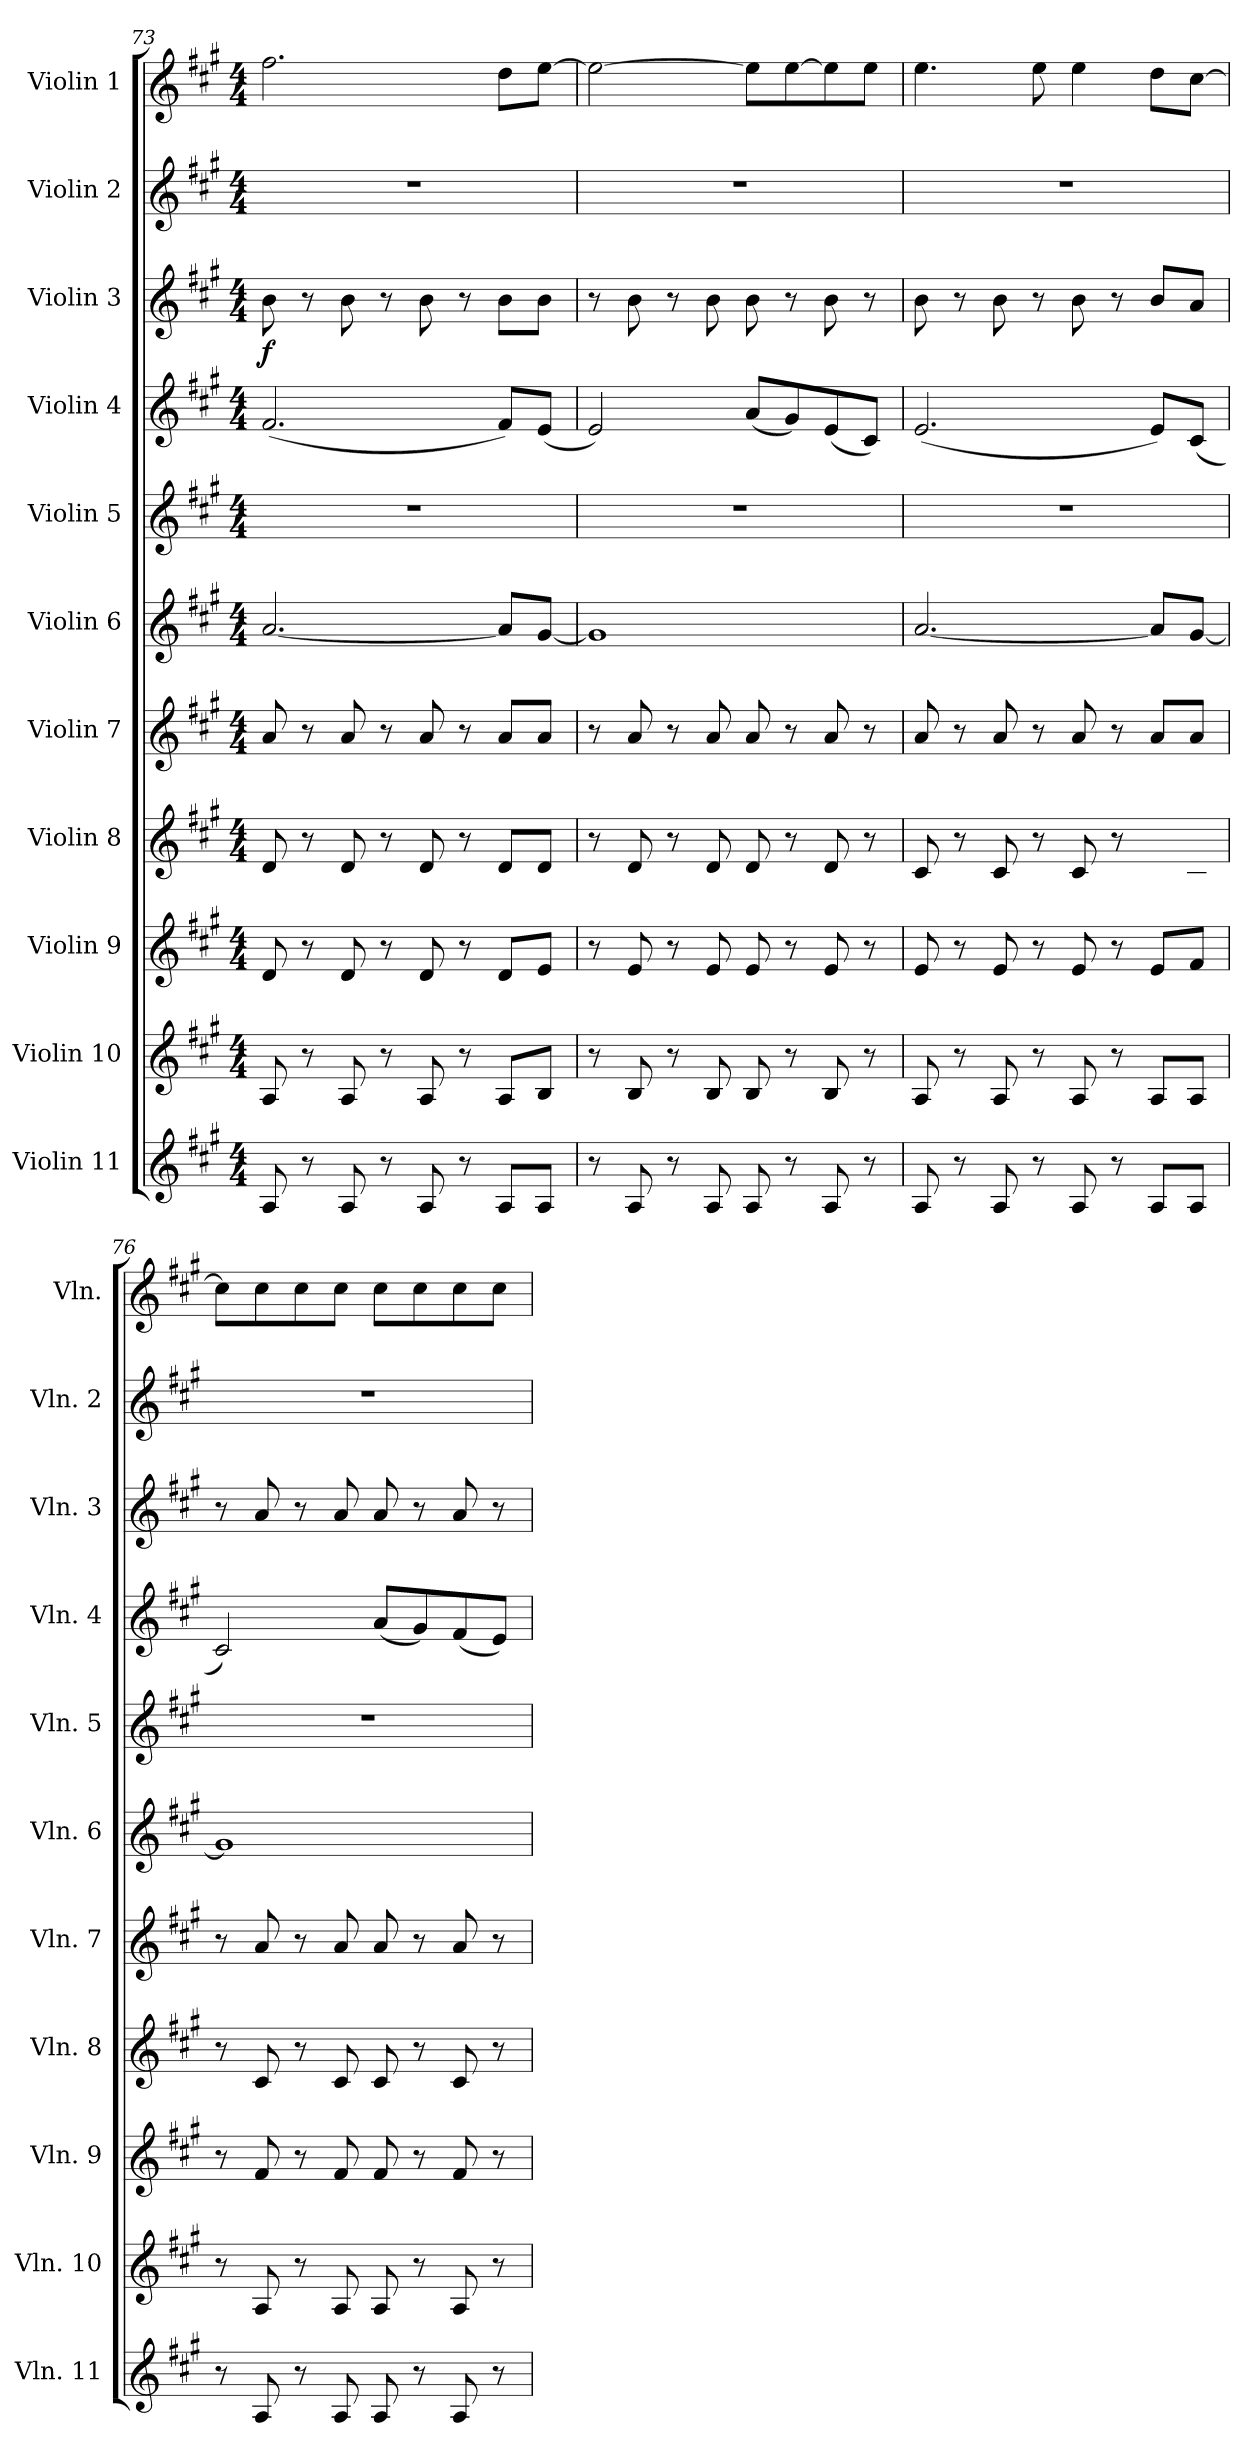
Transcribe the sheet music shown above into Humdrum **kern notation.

**kern	**kern	**kern	**kern	**kern	**kern	**kern	**kern	**kern	**dynam	**kern	**kern
*part11	*part10	*part9	*part8	*part7	*part6	*part5	*part4	*part3	*part3	*part2	*part1
*staff11	*staff10	*staff9	*staff8	*staff7	*staff6	*staff5	*staff4	*staff3	*staff3	*staff2	*staff1
*I"Violin 11	*I"Violin 10	*I"Violin 9	*I"Violin 8	*I"Violin 7	*I"Violin 6	*I"Violin 5	*I"Violin 4	*I"Violin 3	*	*I"Violin 2	*I"Violin 1
*I'Vln. 11	*I'Vln. 10	*I'Vln. 9	*I'Vln. 8	*I'Vln. 7	*I'Vln. 6	*I'Vln. 5	*I'Vln. 4	*I'Vln. 3	*	*I'Vln. 2	*I'Vln.
!!LO:LB:g=z
*clefG2	*clefG2	*clefG2	*clefG2	*clefG2	*clefG2	*clefG2	*clefG2	*clefG2	*	*clefG2	*clefG2
*k[f#c#g#]	*k[f#c#g#]	*k[f#c#g#]	*k[f#c#g#]	*k[f#c#g#]	*k[f#c#g#]	*k[f#c#g#]	*k[f#c#g#]	*k[f#c#g#]	*	*k[f#c#g#]	*k[f#c#g#]
*M4/4	*M4/4	*M4/4	*M4/4	*M4/4	*M4/4	*M4/4	*M4/4	*M4/4	*	*M4/4	*M4/4
=73	=73	=73	=73	=73	=73	=73	=73	=73	=73	=73	=73
!	!	!	!	!	!	!	!	!	!LO:DY:b	!	!
8A/	8A/	8d/	8d/	8a/	[2.a/	1r	(<2.f#/	8b\	f	1r	2.ff#\
8r	8r	8r	8r	8r	.	.	.	8r	.	.	.
8A/	8A/	8d/	8d/	8a/	.	.	.	8b\	.	.	.
8r	8r	8r	8r	8r	.	.	.	8r	.	.	.
8A/	8A/	8d/	8d/	8a/	.	.	.	8b\	.	.	.
8r	8r	8r	8r	8r	.	.	.	8r	.	.	.
8A/L	8A/L	8d/L	8d/L	8a/L	8a/L]	.	8f#/L)	8b\L	.	.	8dd\L
8A/J	8B/J	8e/J	8d/J	8a/J	[8g#/J	.	(<8e/J	8b\J	.	.	[8ee\J
=74	=74	=74	=74	=74	=74	=74	=74	=74	=74	=74	=74
8r	8r	8r	8r	8r	1g#]	1r	2e/)	8r	.	1r	2ee\_
8A/	8B/	8e/	8d/	8a/	.	.	.	8b\	.	.	.
8r	8r	8r	8r	8r	.	.	.	8r	.	.	.
8A/	8B/	8e/	8d/	8a/	.	.	.	8b\	.	.	.
8A/	8B/	8e/	8d/	8a/	.	.	(<8a/L	8b\	.	.	8ee\L]
8r	8r	8r	8r	8r	.	.	8g#/)	8r	.	.	[8ee\
8A/	8B/	8e/	8d/	8a/	.	.	(<8e/	8b\	.	.	8ee\]
8r	8r	8r	8r	8r	.	.	8c#/J)	8r	.	.	8ee\J
=75	=75	=75	=75	=75	=75	=75	=75	=75	=75	=75	=75
8A/	8A/	8e/	8c#/	8a/	[2.a/	1r	(<2.e/	8b\	.	1r	4.ee\
8r	8r	8r	8r	8r	.	.	.	8r	.	.	.
8A/	8A/	8e/	8c#/	8a/	.	.	.	8b\	.	.	.
8r	8r	8r	8r	8r	.	.	.	8r	.	.	8ee\
8A/	8A/	8e/	8c#/	8a/	.	.	.	8b\	.	.	4ee\
8r	8r	8r	8r	8r	.	.	.	8r	.	.	.
8A/L	8A/L	8e/L	8c#/Lyy	8a/L	8a/L]	.	8e/L)	8b/L	.	.	8dd\L
8A/J	8A/J	8f#/J	8c#/J	8a/J	[8g#/J	.	(<8c#/J	8a/J	.	.	[8cc#\J
=76	=76	=76	=76	=76	=76	=76	=76	=76	=76	=76	=76
8r	8r	8r	8r	8r	1g#]	1r	2c#/)	8r	.	1r	8cc#\L]
8A/	8A/	8f#/	8c#/	8a/	.	.	.	8a/	.	.	8cc#\
8r	8r	8r	8r	8r	.	.	.	8r	.	.	8cc#\
8A/	8A/	8f#/	8c#/	8a/	.	.	.	8a/	.	.	8cc#\J
8A/	8A/	8f#/	8c#/	8a/	.	.	(<8a/L	8a/	.	.	8cc#\L
8r	8r	8r	8r	8r	.	.	8g#/)	8r	.	.	8cc#\
8A/	8A/	8f#/	8c#/	8a/	.	.	(<8f#/	8a/	.	.	8cc#\
8r	8r	8r	8r	8r	.	.	8e/J)	8r	.	.	8cc#\J
=	=	=	=	=	=	=	=	=	=	=	=
*-	*-	*-	*-	*-	*-	*-	*-	*-	*-	*-	*-
